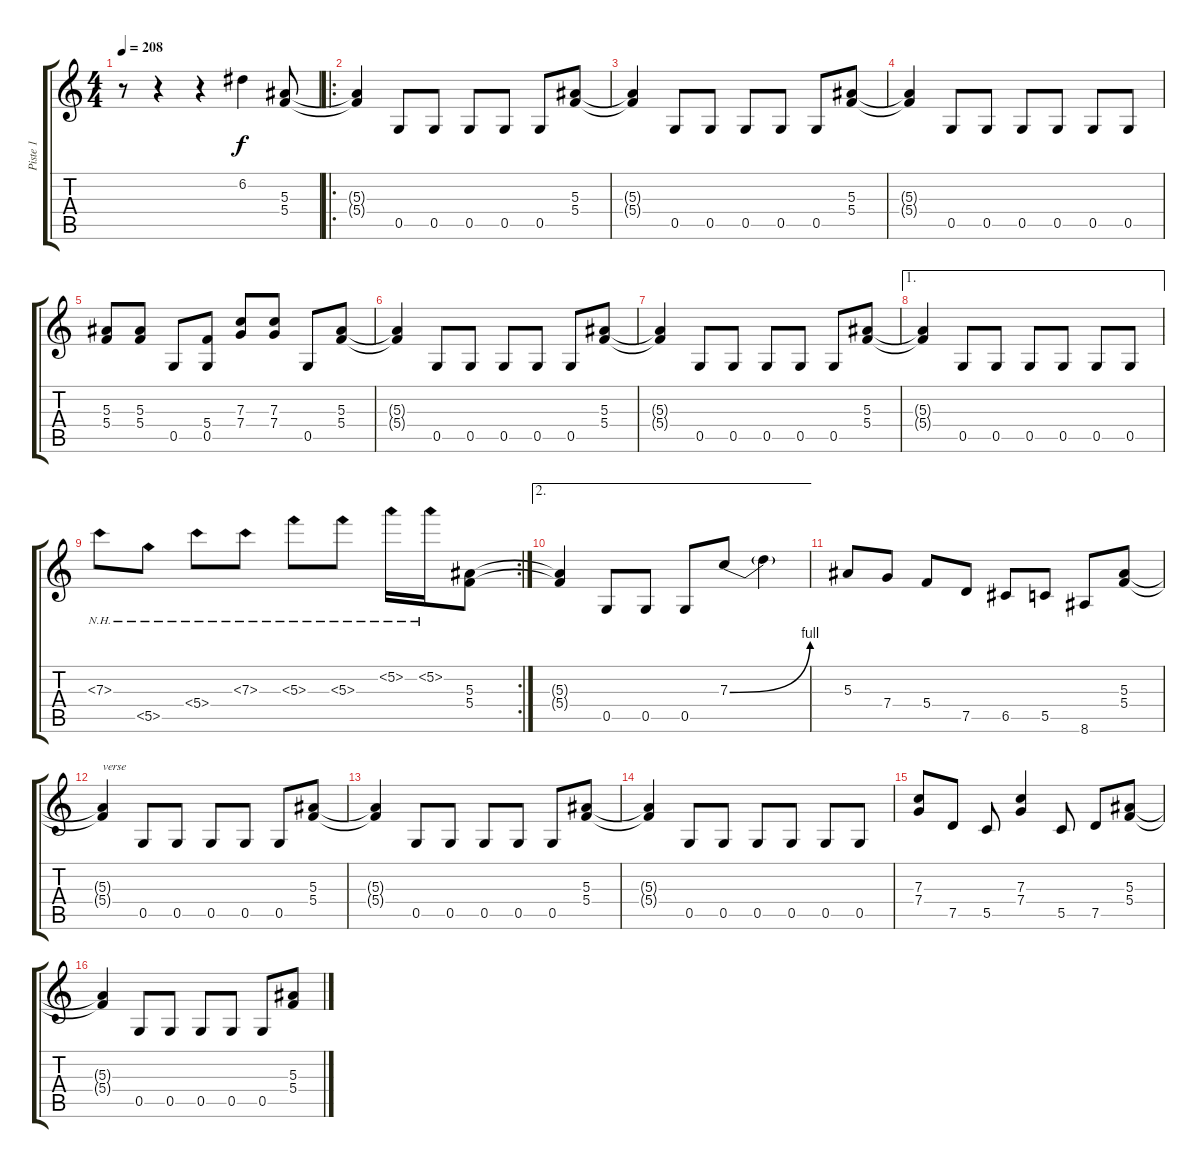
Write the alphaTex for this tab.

\track ("Piste 1" "Piste 1") {instrument distortionguitar}
\staff {score tabs}
\tuning (D4 A3 F3 C3 G2 D2) {hide}
\ts (4 4)
\tempo 208
\clef g2
\ks c
r.8{dy f instrument distortionguitar} r.4 r.4 6.2.4 (5.3 5.4).8 |
\ro
(5.3{t} 5.4{t}).4 0.5.8 0.5.8 0.5.8 0.5.8 0.5.8 (5.3 5.4).8 |
(5.3{t} 5.4{t}).4 0.5.8 0.5.8 0.5.8 0.5.8 0.5.8 (5.3 5.4).8 |
(5.3{t} 5.4{t}).4 0.5.8 0.5.8 0.5.8 0.5.8 0.5.8 0.5.8 |
(5.3 5.4).8 (5.3 5.4).8 0.5.8 (5.4 0.5).8 (7.3 7.4).8 (7.3 7.4).8 0.5.8 (5.3 5.4).8 |
(5.3{t} 5.4{t}).4 0.5.8 0.5.8 0.5.8 0.5.8 0.5.8 (5.3 5.4).8 |
(5.3{t} 5.4{t}).4 0.5.8 0.5.8 0.5.8 0.5.8 0.5.8 (5.3 5.4).8 |
\ae 1
(5.3{t} 5.4{t}).4 0.5.8 0.5.8 0.5.8 0.5.8 0.5.8 0.5.8 |
\rc 2
7.3{nh}.8 5.5{nh}.8 5.4{nh}.8 7.3{nh}.8 5.3{nh}.8 5.3{nh}.8 5.2{nh}.16 5.2{nh}.16 (5.3 5.4).8 |
\ae 2
(5.3{t} 5.4{t}).4 0.5.8 0.5.8 0.5.8 7.3{be (bend 0 0 60 4)}.8 7.3{t}.4 |
5.3.8 7.4.8 5.4.8 7.5.8 6.5.8 5.5.8 8.6.8 (5.3 5.4).8 |
(5.3{t} 5.4{t}).4{txt "verse"} 0.5.8 0.5.8 0.5.8 0.5.8 0.5.8 (5.3 5.4).8 |
(5.3{t} 5.4{t}).4 0.5.8 0.5.8 0.5.8 0.5.8 0.5.8 (5.3 5.4).8 |
(5.3{t} 5.4{t}).4 0.5.8 0.5.8 0.5.8 0.5.8 0.5.8 0.5.8 |
(7.3 7.4).8 7.5.8 5.5.8 (7.3 7.4).4 5.5.8 7.5.8 (5.3 5.4).8 |
(5.3{t} 5.4{t}).4 0.5.8 0.5.8 0.5.8 0.5.8 0.5.8 (5.3 5.4).8
